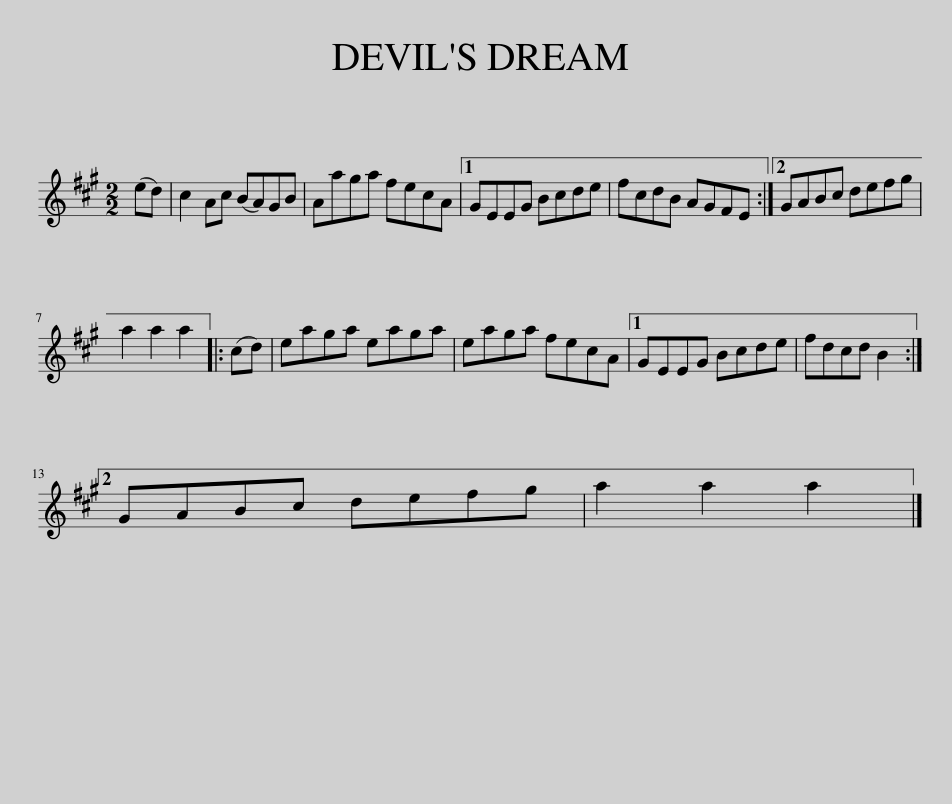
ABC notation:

X:1
L:1/8
M:2/2
I:linebreak $
K:A
V:1 treble
V:1
 (ed) | c2 Ac (BA)GB | Aaga fecA |1 GEEG Bcde | fcdB AGFE :|2 %5
 GABc defg |$ a2 a2 a2 |: (cd) | eaga eaga | eaga fecA |1 %10
 GEEG Bcde | fdcd B2 :|2$ GABc defg | a2 a2 a2 |] %14
